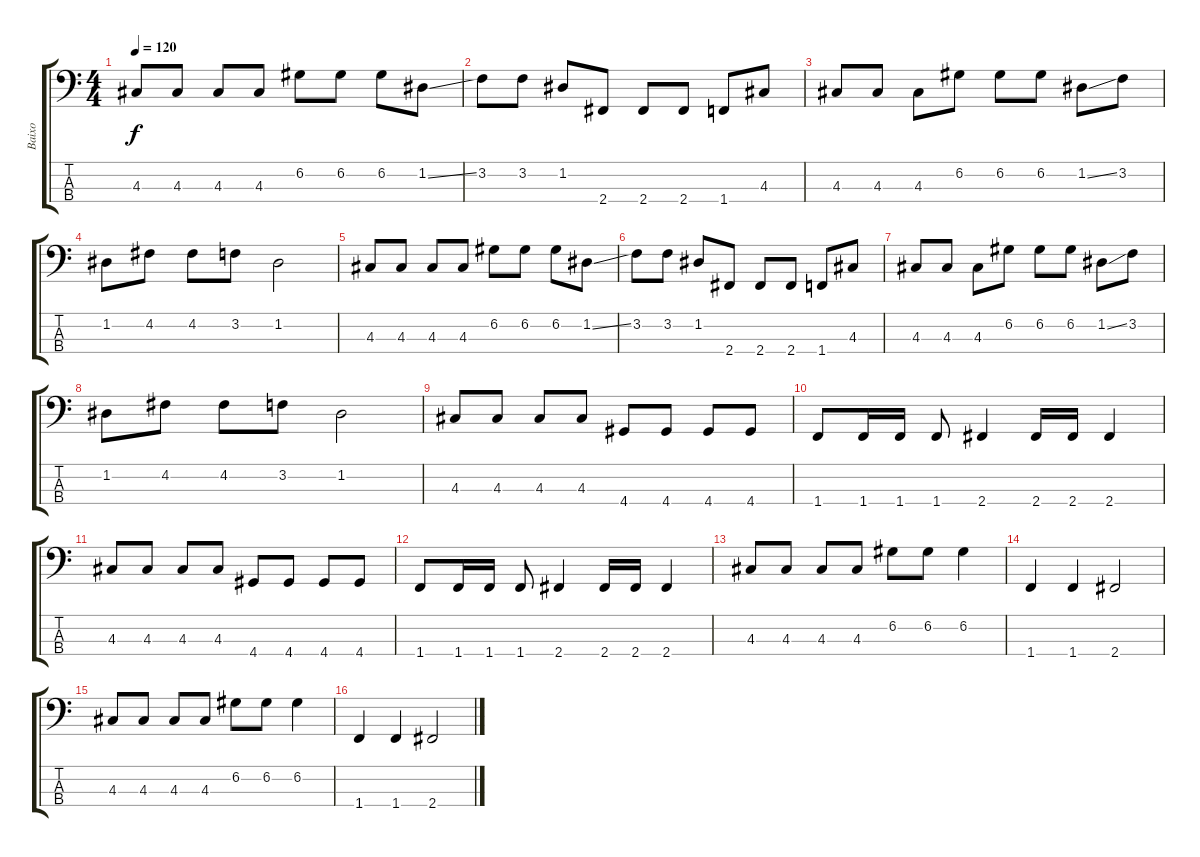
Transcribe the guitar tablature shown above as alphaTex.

\track ("Baixo" "Baixo") {instrument electricbasspick}
\staff {score tabs}
\tuning (G2 D2 A1 E1) {hide}
\ts (4 4)
\tempo 120
\clef f4
\ks c
4.3.8{dy f} 4.3.8 4.3.8 4.3.8 6.2.8 6.2.8 6.2.8 1.2{ss}.8 |
3.2.8 3.2.8 1.2.8 2.4.8 2.4.8 2.4.8 1.4.8 4.3.8 |
4.3.8 4.3.8 4.3.8 6.2.8 6.2.8 6.2.8 1.2{ss}.8 3.2.8 |
1.2.8 4.2.8 4.2.8 3.2.8 1.2.2 |
4.3.8 4.3.8 4.3.8 4.3.8 6.2.8 6.2.8 6.2.8 1.2{ss}.8 |
3.2.8 3.2.8 1.2.8 2.4.8 2.4.8 2.4.8 1.4.8 4.3.8 |
4.3.8 4.3.8 4.3.8 6.2.8 6.2.8 6.2.8 1.2{ss}.8 3.2.8 |
1.2.8 4.2.8 4.2.8 3.2.8 1.2.2 |
4.3.8 4.3.8 4.3.8 4.3.8 4.4.8 4.4.8 4.4.8 4.4.8 |
1.4.8 1.4.16 1.4.16 1.4.8 2.4.4 2.4.16 2.4.16 2.4.4 |
4.3.8 4.3.8 4.3.8 4.3.8 4.4.8 4.4.8 4.4.8 4.4.8 |
1.4.8 1.4.16 1.4.16 1.4.8 2.4.4 2.4.16 2.4.16 2.4.4 |
4.3.8 4.3.8 4.3.8 4.3.8 6.2.8 6.2.8 6.2.4 |
1.4.4 1.4.4 2.4.2 |
4.3.8 4.3.8 4.3.8 4.3.8 6.2.8 6.2.8 6.2.4 |
1.4.4 1.4.4 2.4.2
